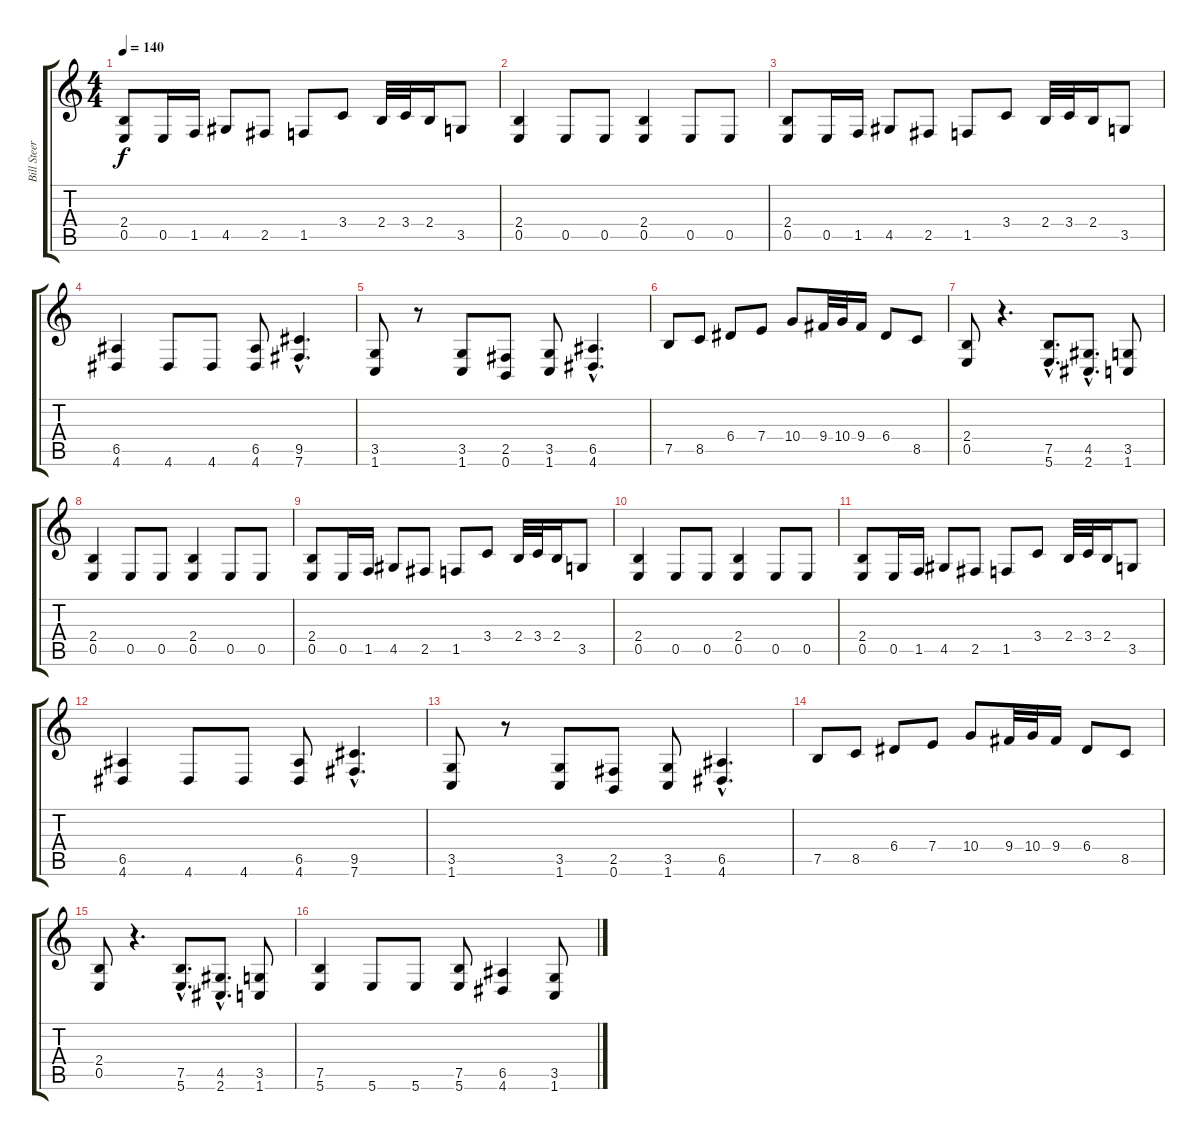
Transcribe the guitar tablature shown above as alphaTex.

\track ("Bill Steer" "Bill Steer") {instrument distortionguitar}
\staff {score tabs}
\tuning (B3 Gb3 D3 A2 E2 B1) {hide}
\ts (4 4)
\tempo 140
\clef g2
\ks c
(2.4 0.5).8{dy f} 0.5.16 1.5.16 4.5.8 2.5.8 1.5.8 3.4.8 2.4.32 3.4.32 2.4.16 3.5.8 |
(2.4 0.5).4 0.5.8 0.5.8 (2.4 0.5).4 0.5.8 0.5.8 |
(2.4 0.5).8 0.5.16 1.5.16 4.5.8 2.5.8 1.5.8 3.4.8 2.4.32 3.4.32 2.4.16 3.5.8 |
(6.5 4.6).4 4.6.8 4.6.8 (6.5 4.6).8 (9.5{hac} 7.6{hac}).4{d} |
(3.5 1.6).8 r.8 (3.5 1.6).8 (2.5 0.6).8 (3.5 1.6).8 (6.5{hac} 4.6{hac}).4{d} |
7.5.8 8.5.8 6.4.8 7.4.8 10.4.8 9.4.32 10.4.32 9.4.16 6.4.8 8.5.8 |
(2.4 0.5).8 r.4{d} (7.5{hac} 5.6{hac}).8{d} (4.5{hac} 2.6{hac}).8{d} (3.5 1.6).8 |
(2.4 0.5).4 0.5.8 0.5.8 (2.4 0.5).4 0.5.8 0.5.8 |
(2.4 0.5).8 0.5.16 1.5.16 4.5.8 2.5.8 1.5.8 3.4.8 2.4.32 3.4.32 2.4.16 3.5.8 |
(2.4 0.5).4 0.5.8 0.5.8 (2.4 0.5).4 0.5.8 0.5.8 |
(2.4 0.5).8 0.5.16 1.5.16 4.5.8 2.5.8 1.5.8 3.4.8 2.4.32 3.4.32 2.4.16 3.5.8 |
(6.5 4.6).4 4.6.8 4.6.8 (6.5 4.6).8 (9.5{hac} 7.6{hac}).4{d} |
(3.5 1.6).8 r.8 (3.5 1.6).8 (2.5 0.6).8 (3.5 1.6).8 (6.5{hac} 4.6{hac}).4{d} |
7.5.8 8.5.8 6.4.8 7.4.8 10.4.8 9.4.32 10.4.32 9.4.16 6.4.8 8.5.8 |
(2.4 0.5).8 r.4{d} (7.5{hac} 5.6{hac}).8{d} (4.5{hac} 2.6{hac}).8{d} (3.5 1.6).8 |
(7.5 5.6).4 5.6.8 5.6.8 (7.5 5.6).8 (6.5 4.6).4 (3.5 1.6).8
